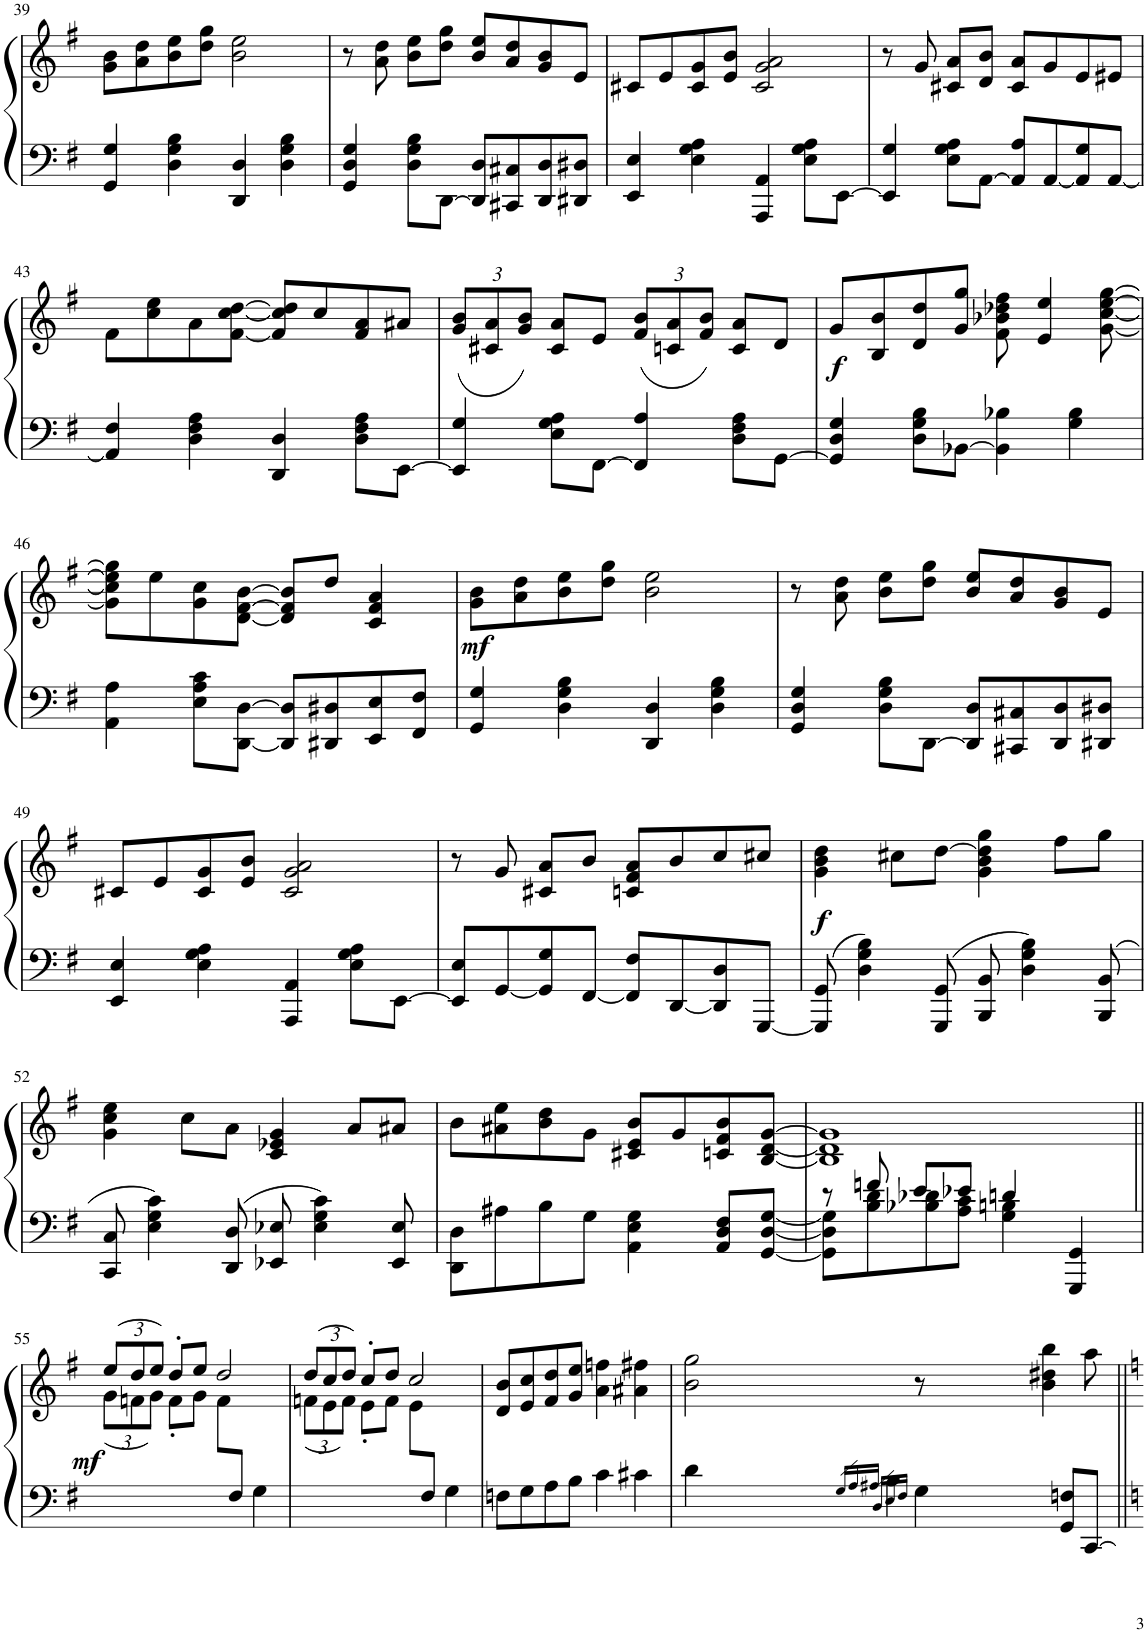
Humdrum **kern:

**kern	**kern	**dynam
*part1	*part1	*part1
*staff2	*staff1	*staff1/2
*I"Piano	*	*
*I'Pno.	*	*
!!LO:PB:g=z
*clefF4	*clefG2	*
*k[f#]	*k[f#]	*
*G:	*G:	*
*M4/4	*M4/4	*
*met(c)	*met(c)	*
=39	=39	=39
4GG/ 4G/	8g\ 8b\L	.
.	8a\ 8dd\	.
4D\' 4G\' 4B\'	8b\ 8ee\	.
.	8dd\ 8gg\J	.
4DD/ 4D/	2b\ 2ee\	.
4D\' 4G\' 4B\'	.	.
=40	=40	=40
4GG/ 4D/ 4G/	8r	.
.	8a\ 8dd\	.
8D\' 8G\' 8B\'L	8b\ 8ee\L	.
[8DD\J	8dd\ 8gg\J	.
8DD/] 8D/L	8b/ 8ee/L	.
8CC#X/ 8C#X/	8a/ 8dd/	.
8DD/ 8D/	8g/ 8b/	.
8DD#X/ 8D#X/J	8e/J	.
=41	=41	=41
4EE/ 4E/	8c#X/L	.
.	8e/	.
4E\' 4G\' 4A\'	8c#/ 8g/	.
.	8e/ 8b/J	.
4AAA/ 4AA/	2c#/ 2g/ 2a/	.
8E\' 8G\' 8A\'L	.	.
[8EE\J	.	.
=42	=42	=42
4EE/] 4G/	8r	.
.	8g/	.
8E\' 8G\' 8A\'L	8c#X/ 8a/L	.
[8AA\J	8d/ 8b/J	.
8AA/] 8A/L	8c#/ 8a/L	.
[8AA/	8g/	.
8AA/] 8G/	8e/	.
[8AA/J	8e#X/J	.
!!LO:LB:g=z
=43	=43	=43
4AA/] 4F#/	8f#\L	.
.	8cc\ 8ee\	.
4D\' 4F#\' 4A\'	8a\	.
.	[8f#\ [8cc\ [8dd\J	.
4DD/ 4D/	8f#/] 8cc/] 8dd/]L	.
.	8cc/	.
8D\' 8F#\' 8A\'L	8f#/ 8a/	.
[8EE\J	8a#X/J	.
=44	=44	=44
*	*Xbrackettup	*
4EE/] 4G/	(12g/ 12b/L	.
.	12c#X/ 12a/	.
.	12g/ 12b/J)	.
8E\' 8G\' 8A\'L	8c#/ 8a/L	.
[8FF#\J	8e/J	.
4FF#/] 4A/	(12f#/ 12b/L	.
.	12cn/ 12a/	.
.	12f#/ 12b/J)	.
8D\' 8F#\' 8A\'L	8c/ 8a/L	.
[8GG\J	8d/J	.
=45	=45	=45
!	!	!LO:DY:b
4GG/] 4D/ 4G/	8g/L	f
.	8B/ 8b/	.
8D\' 8G\' 8B\'L	8d/ 8dd/	.
[8BB-X\J	8g/ 8gg/J	.
4BB-\] 4B-X\	8f#\ 8b-X\ 8dd-X\ 8ff#\	.
.	4e/ 4ee/	.
4G\' 4B-\'	.	.
.	[8g\ [8cc\ [8ee\ [8gg\	.
!!LO:LB:g=z
=46	=46	=46
4AA\ 4A\	8g\] 8cc\] 8ee\] 8gg\]L	.
.	8ee\	.
8E\' 8A\' 8c\'L	8g\ 8cc\	.
[8DD\ [8D\J	[8d\ [8f#\ [8b\J	.
8DD/] 8D/]L	8d/] 8f#/] 8b/]L	.
8DD#X/ 8D#X/	8dd/J	.
8EE/ 8E/	4c/ 4f#/ 4a/	.
8FF#/ 8F#/J	.	.
=47	=47	=47
!	!	!LO:DY:b
4GG/ 4G/	8g\ 8b\L	mf
.	8a\ 8dd\	.
4D\' 4G\' 4B\'	8b\ 8ee\	.
.	8dd\ 8gg\J	.
4DD/ 4D/	2b\ 2ee\	.
4D\' 4G\' 4B\'	.	.
=48	=48	=48
4GG/ 4D/ 4G/	8r	.
.	8a\ 8dd\	.
8D\' 8G\' 8B\'L	8b\ 8ee\L	.
[8DD\J	8dd\ 8gg\J	.
8DD/] 8D/L	8b/ 8ee/L	.
8CC#X/ 8C#X/	8a/ 8dd/	.
8DD/ 8D/	8g/ 8b/	.
8DD#X/ 8D#X/J	8e/J	.
!!LO:LB:g=z
=49	=49	=49
4EE/ 4E/	8c#X/L	.
.	8e/	.
4E\' 4G\' 4A\'	8c#/ 8g/	.
.	8e/ 8b/J	.
4AAA/ 4AA/	2c#/ 2g/ 2a/	.
8E\' 8G\' 8A\'L	.	.
[8EE\J	.	.
=50	=50	=50
8EE/] 8E/L	8r	.
[8GG/	8g/	.
8GG/] 8G/	8c#X/ 8a/L	.
[8FF#/J	8b/J	.
8FF#/] 8F#/L	8cn/ 8f#/ 8a/L	.
[8DD/	8b/	.
8DD/] 8D/	8cc/	.
[8GGG/J	8cc#X/J	.
=51	=51	=51
!	!	!LO:DY:b
8GGG/] 8GG/	4g\ 4b\ 4dd\	f
4D\ 4G\ 4B\	.	.
.	8cc#X\L	.
8GGG/ 8GG/	[8dd\J	.
8BBB/ 8BB/	4g\ 4b\ 4dd\] 4gg\	.
4D\ 4G\ 4B\	.	.
.	8ff#\L	.
8BBB/ 8BB/	8gg\J	.
!!LO:LB:g=z
=52	=52	=52
8CC/ 8C/	4g\ 4cc\ 4ee\	.
4E\ 4G\ 4c\	.	.
.	8cc\L	.
8DD/ 8D/	8a\J	.
8EE-X/ 8E-X/	4c/ 4e-X/ 4g/	.
4E-\ 4G\ 4c\	.	.
.	8a/L	.
8EE-/ 8E-/	8a#X/J	.
=53	=53	=53
8DD\ 8D\L	8b\L	.
8A#X\	8a#X\ 8ee\	.
8B\	8b\ 8dd\	.
8G\J	8g\J	.
4AA\ 4E\ 4G\	8c#X/ 8e/ 8b/L	.
.	8g/	.
8AA/ 8D/ 8F#/L	8cn/ 8f#/ 8b/	.
[8GG/ [8D/ [8G/J	[8B/ [8d/ [8g/J	.
=54	=54	=54
*^	*	*
8r	8GG\] 8D\] 8G\]L	1B] 1d] 1g]	.
8fn/	8B\ 8d\	.	.
8e/L	8B-X\ 8d-X\	.	.
8e-X/J	8A\ 8c\J	.	.
4dn/	4G\ 4Bn\	.	.
4GGG/ 4GG/	4ryy	.	.
!!LO:LB:g=z
=55||	=55||	=55||	=55||
*	*	*^	*
*	*	*	*^	*
!	!	!	!	!	!LO:DY:b
*v	*v	*	*	*	*
2ryy	(12ee/L	(12g\L	2ryy	mf
.	12dd/	12fn\	.	.
.	12ee/J)	12g\J)	.	.
.	8dd'/L	8f'\L	.	.
.	8ee/J	8g\J	.	.
8ryy	2dd/	2ryy	8f\L	.
8F#/J	.	.	4.ryy	.
4G\	.	.	.	.
=56	=56	=56	=56	=56
2ryy	(12dd/L	(12fn\L	2ryy	.
.	12cc/	12e\	.	.
.	12dd/J)	12f\J)	.	.
.	8cc'/L	8e'\L	.	.
.	8dd/J	8f\J	.	.
8ryy	2cc/	2ryy	8e\L	.
8F#/J	.	.	4.ryy	.
4G\	.	.	.	.
*	*v	*v	*v	*
=57	=57	=57
8Fn\L	8d/ 8b/L	.
8G\	8e/ 8cc/	.
8A\	8f#/ 8dd/	.
8B\J	8g/ 8ee/J	.
4c\	4a\ 4ffn\	.
4c#X\	4a#X\ 4ff#X\	.
=58	=58	=58
*^	*	*
4d\	8ryy	2b\ 2gg\	.
*	*Xbrackettup	*	*
.	24G!LL	.	.
.	24A!	.	.
.	24A#X!JJ	.	.
16qG/LL	.	.	.
16qA#/	.	.	.
16qA#X/JJ	.	.	.
4B\	8B!L	.	.
.	24D!L	.	.
.	24E!	.	.
.	24F#!JJ	.	.
16qD/LL	.	.	.
16qE/	.	.	.
16qF#/JJ	.	.	.
4G\	8G!	8r	.
.	4.ryy	4b\ 4dd#X\ 4bb\	.
8GG/ 8Fn/L	.	.	.
[8CC/J	.	8aa\	.
*v	*v	*	*
=||	=||	=||
*-	*-	*-
